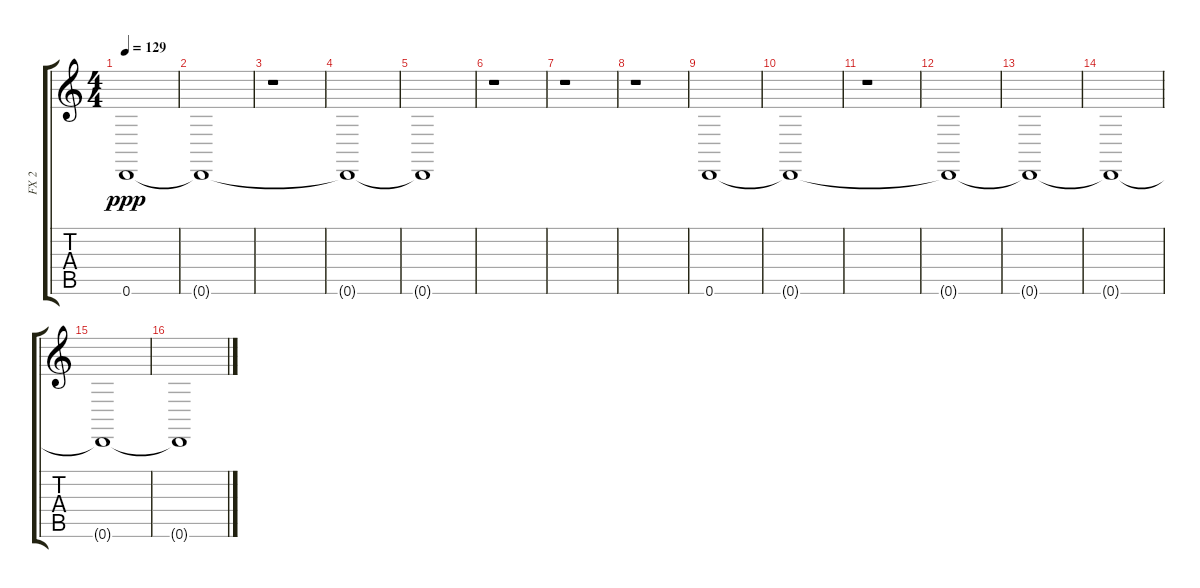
\track ("FX 2" "FX 2") {instrument stringensemble1}
\staff {score tabs}
\tuning (E4 B3 G3 D3 A2 D2) {hide}
\ts (4 4)
\tempo 129
\clef g2
\ks c
0.6{t}.1{dy ppp} |
0.6{t}.1 |
r.1 |
0.6{t}.1 |
0.6{t}.1 |
r.1 |
r.1 |
r.1 |
0.6.1 |
0.6{t}.1 |
r.1 |
0.6{t}.1 |
0.6{t}.1 |
0.6{t}.1 |
0.6{t}.1 |
0.6{t}.1
